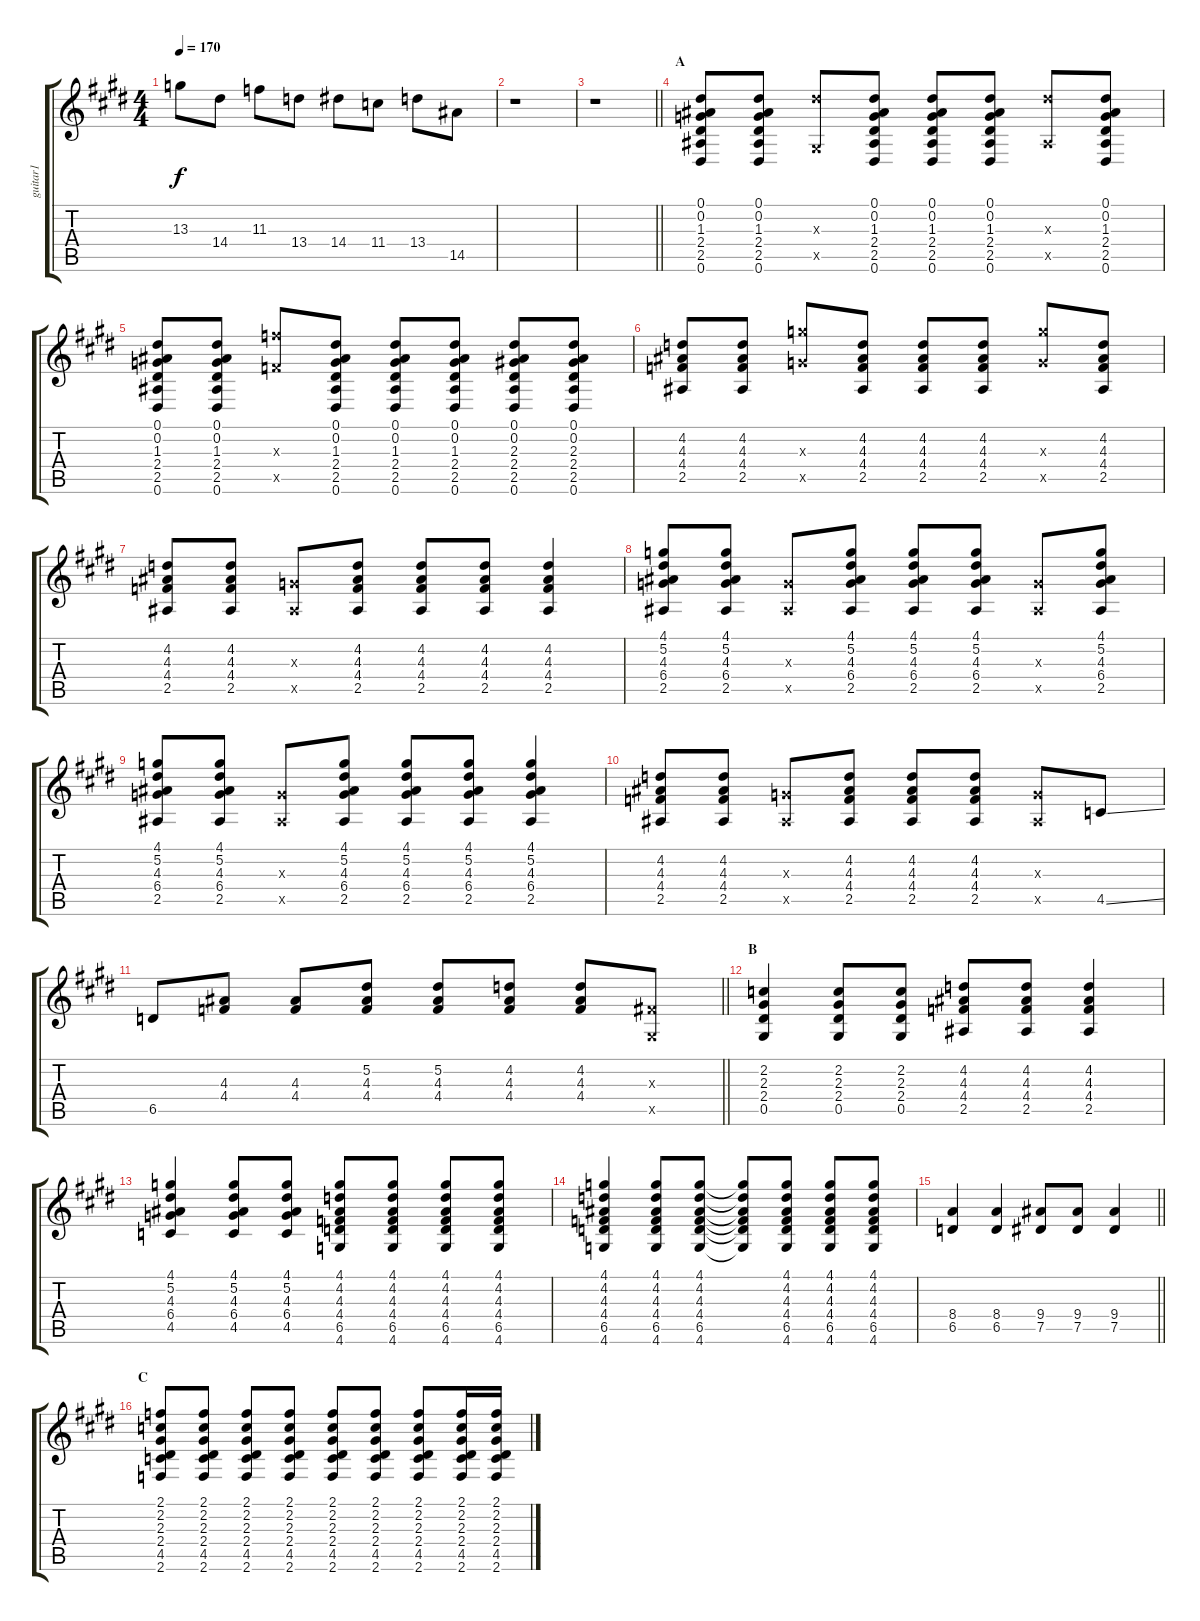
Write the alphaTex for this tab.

\track ("guitar1" "guitar1") {instrument distortionguitar}
\staff {score tabs}
\tuning (Eb4 Bb3 Gb3 Db3 Ab2 Eb2) {hide}
\ts (4 4)
\tempo 170
\clef g2
\ks e
13.3.8{dy f} 14.4.8 11.3.8 13.4.8 14.4.8 11.4.8 13.4.8 14.5.8 |
r.1 |
\barLineRight lightlight
r.1 |
\section ("" "A")
(0.1 0.2 1.3 2.4 2.5 0.6).8 (0.1 0.2 1.3 2.4 2.5 0.6).8 (9.3{x} 0.5{x}).8 (0.1 0.2 1.3 2.4 2.5 0.6).8 (0.1 0.2 1.3 2.4 2.5 0.6).8 (0.1 0.2 1.3 2.4 2.5 0.6).8 (9.3{x} 2.5{x}).8 (0.1 0.2 1.3 2.4 2.5 0.6).8 |
(0.1 0.2 1.3 2.4 2.5 0.6).8 (0.1 0.2 1.3 2.4 2.5 0.6).8 (11.3{x} 9.5{x}).8 (0.1 0.2 1.3 2.4 2.5 0.6).8 (0.1 0.2 1.3 2.4 2.5 0.6).8 (0.1 0.2 1.3 2.4 2.5 0.6).8 (0.1 0.2 2.3 2.4 2.5 0.6).8 (0.1 0.2 2.3 2.4 2.5 0.6).8 |
(4.2 4.3 4.4 2.5).8 (4.2 4.3 4.4 2.5).8 (13.3{x} 11.5{x}).8 (4.2 4.3 4.4 2.5).8 (4.2 4.3 4.4 2.5).8 (4.2 4.3 4.4 2.5).8 (13.3{x} 11.5{x}).8 (4.2 4.3 4.4 2.5).8 |
(4.2 4.3 4.4 2.5).8 (4.2 4.3 4.4 2.5).8 (1.3{x} 2.5{x}).8 (4.2 4.3 4.4 2.5).8 (4.2 4.3 4.4 2.5).8 (4.2 4.3 4.4 2.5).8 (4.2 4.3 4.4 2.5).4 |
(4.1 5.2 4.3 6.4 2.5).8 (4.1 5.2 4.3 6.4 2.5).8 (1.3{x} 2.5{x}).8 (4.1 5.2 4.3 6.4 2.5).8 (4.1 5.2 4.3 6.4 2.5).8 (4.1 5.2 4.3 6.4 2.5).8 (1.3{x} 2.5{x}).8 (4.1 5.2 4.3 6.4 2.5).8 |
(4.1 5.2 4.3 6.4 2.5).8 (4.1 5.2 4.3 6.4 2.5).8 (1.3{x} 2.5{x}).8 (4.1 5.2 4.3 6.4 2.5).8 (4.1 5.2 4.3 6.4 2.5).8 (4.1 5.2 4.3 6.4 2.5).8 (4.1 5.2 4.3 6.4 2.5).4 |
(4.2 4.3 4.4 2.5).8 (4.2 4.3 4.4 2.5).8 (1.3{x} 2.5{x}).8 (4.2 4.3 4.4 2.5).8 (4.2 4.3 4.4 2.5).8 (4.2 4.3 4.4 2.5).8 (1.3{x} 2.5{x}).8 4.5{ss}.8 |
\barLineRight lightlight
6.5.8 (4.3 4.4).8 (4.3 4.4).8 (5.2 4.3 4.4).8 (5.2 4.3 4.4).8 (4.2 4.3 4.4).8 (4.2 4.3 4.4).8 (0.3{x} 0.5{x}).8 |
\section ("" "B")
(2.2 2.3 2.4 0.5).4 (2.2 2.3 2.4 0.5).8 (2.2 2.3 2.4 0.5).8 (4.2 4.3 4.4 2.5).8 (4.2 4.3 4.4 2.5).8 (4.2 4.3 4.4 2.5).4 |
(4.1 5.2 4.3 6.4 4.5).4 (4.1 5.2 4.3 6.4 4.5).8 (4.1 5.2 4.3 6.4 4.5).8 (4.1 4.2 4.3 4.4 6.5 4.6).8 (4.1 4.2 4.3 4.4 6.5 4.6).8 (4.1 4.2 4.3 4.4 6.5 4.6).8 (4.1 4.2 4.3 4.4 6.5 4.6).8 |
(4.1 4.2 4.3 4.4 6.5 4.6).4 (4.1 4.2 4.3 4.4 6.5 4.6).8 (4.1 4.2 4.3 4.4 6.5 4.6).8 (4.1{t} 4.2{t} 4.3{t} 4.4{t} 6.5{t} 4.6{t}).8 (4.1 4.2 4.3 4.4 6.5 4.6).8 (4.1 4.2 4.3 4.4 6.5 4.6).8 (4.1 4.2 4.3 4.4 6.5 4.6).8 |
\barLineRight lightlight
(8.4 6.5).4 (8.4 6.5).4 (9.4 7.5).8 (9.4 7.5).8 (9.4 7.5).4 |
\section ("" "C")
(2.1 2.2 2.3 2.4 4.5 2.6).8 (2.1 2.2 2.3 2.4 4.5 2.6).8 (2.1 2.2 2.3 2.4 4.5 2.6).8 (2.1 2.2 2.3 2.4 4.5 2.6).8 (2.1 2.2 2.3 2.4 4.5 2.6).8 (2.1 2.2 2.3 2.4 4.5 2.6).8 (2.1 2.2 2.3 2.4 4.5 2.6).8 (2.1 2.2 2.3 2.4 4.5 2.6).16 (2.1 2.2 2.3 2.4 4.5 2.6).16
